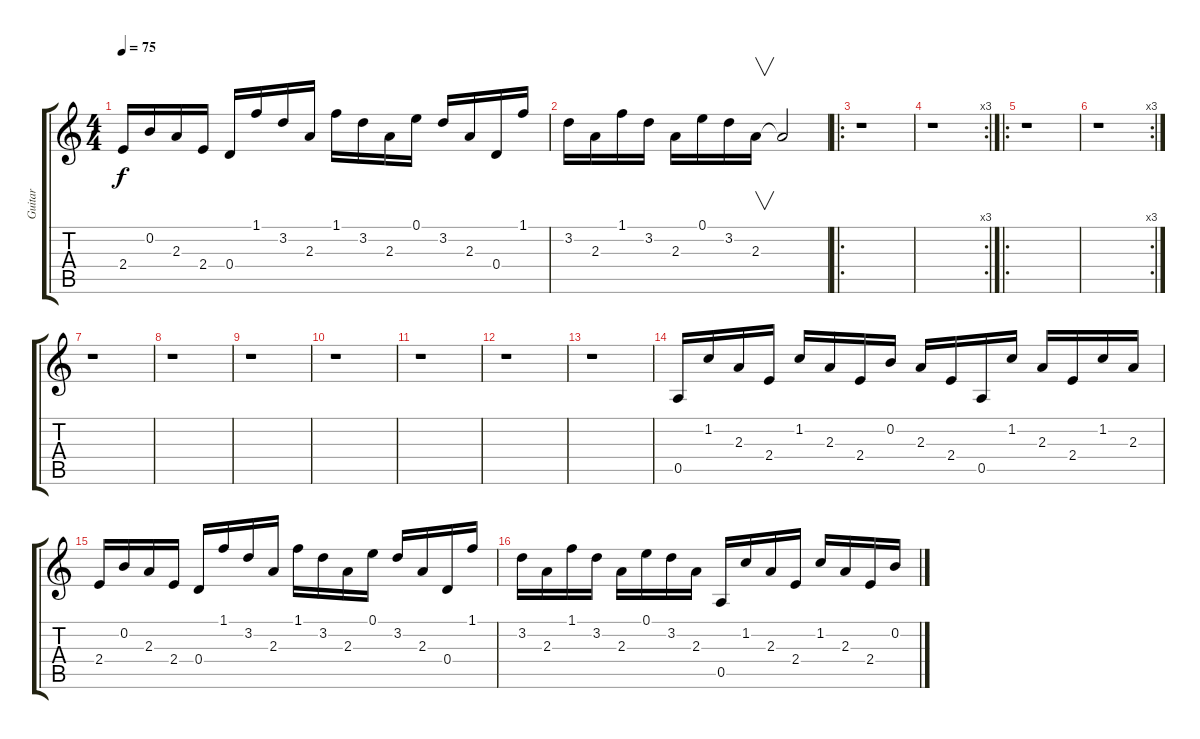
\track ("Guitar" "Guitar") {instrument overdrivenguitar}
\staff {score tabs}
\tuning (E4 B3 G3 D3 A2 E2) {hide}
\ts (4 4)
\tempo 75
\clef g2
\ks c
2.4.16{dy f} 0.2.16 2.3.16 2.4.16 0.4.16 1.1.16 3.2.16 2.3.16 1.1.16 3.2.16 2.3.16 0.1.16 3.2.16 2.3.16 0.4.16 1.1.16 |
3.2.16 2.3.16 1.1.16 3.2.16 2.3.16 0.1.16 3.2.16 2.3.16{v} 2.3{t}.2 |
\ro
r.1 |
\rc 3
r.1 |
\ro
r.1 |
\rc 3
r.1 |
r.1 |
r.1 |
r.1 |
r.1 |
r.1 |
r.1 |
r.1 |
0.5.16 1.2.16 2.3.16 2.4.16 1.2.16 2.3.16 2.4.16 0.2.16 2.3.16 2.4.16 0.5.16 1.2.16 2.3.16 2.4.16 1.2.16 2.3.16 |
2.4.16 0.2.16 2.3.16 2.4.16 0.4.16 1.1.16 3.2.16 2.3.16 1.1.16 3.2.16 2.3.16 0.1.16 3.2.16 2.3.16 0.4.16 1.1.16 |
3.2.16 2.3.16 1.1.16 3.2.16 2.3.16 0.1.16 3.2.16 2.3.16 0.5.16 1.2.16 2.3.16 2.4.16 1.2.16 2.3.16 2.4.16 0.2.16
